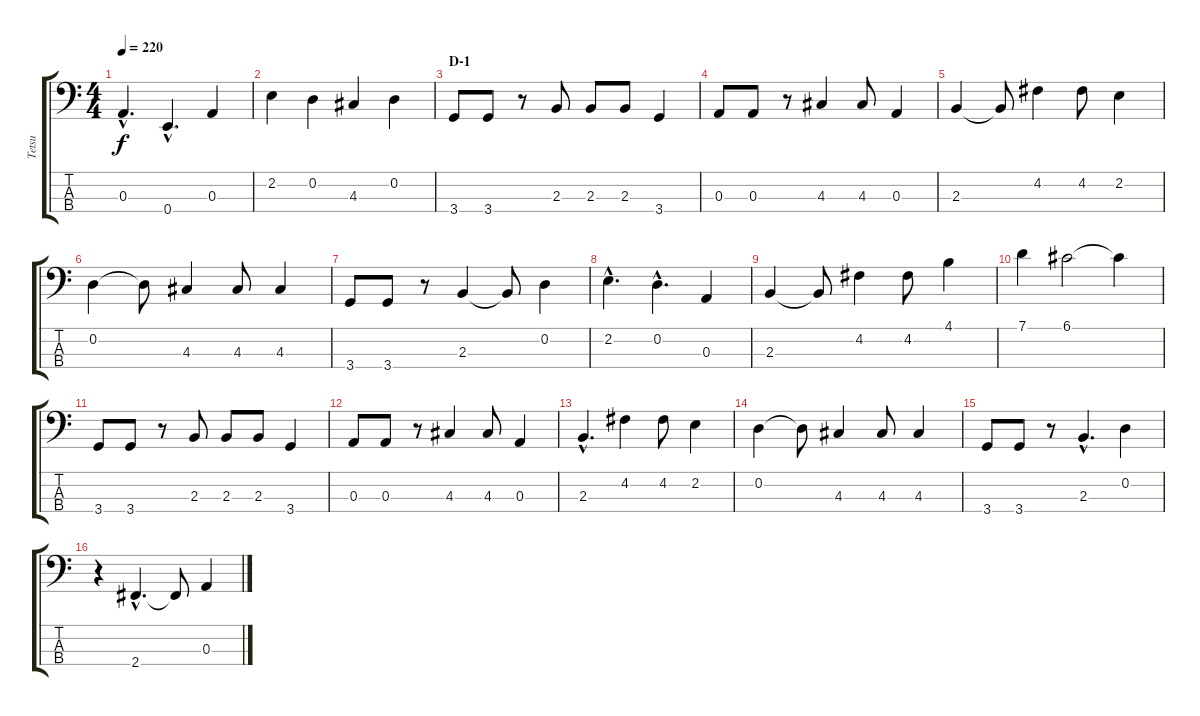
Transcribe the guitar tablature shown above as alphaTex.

\track ("Tetsu" "Tetsu") {instrument electricbasspick}
\staff {score tabs}
\tuning (G2 D2 A1 E1) {hide}
\ts (4 4)
\tempo 220
\clef f4
\ks c
0.3{hac}.4{d dy f} 0.4{hac}.4{d} 0.3.4 |
2.2.4 0.2.4 4.3.4 0.2.4 |
\section ("" "D-1")
3.4.8 3.4.8 r.8 2.3.8 2.3.8 2.3.8 3.4.4 |
0.3.8 0.3.8 r.8 4.3.4 4.3.8 0.3.4 |
2.3.4 2.3{t}.8 4.2.4 4.2.8 2.2.4 |
0.2.4 0.2{t}.8 4.3.4 4.3.8 4.3.4 |
3.4.8 3.4.8 r.8 2.3.4 2.3{t}.8 0.2.4 |
2.2{hac}.4{d} 0.2{hac}.4{d} 0.3.4 |
2.3.4 2.3{t}.8 4.2.4 4.2.8 4.1.4 |
7.1.4 6.1.2 6.1{t}.4 |
3.4.8 3.4.8 r.8 2.3.8 2.3.8 2.3.8 3.4.4 |
0.3.8 0.3.8 r.8 4.3.4 4.3.8 0.3.4 |
2.3{hac}.4{d} 4.2.4 4.2.8 2.2.4 |
0.2.4 0.2{t}.8 4.3.4 4.3.8 4.3.4 |
3.4.8 3.4.8 r.8 2.3{hac}.4{d} 0.2.4 |
r.4 2.4{hac}.4{d} 2.4{t}.8 0.3.4
